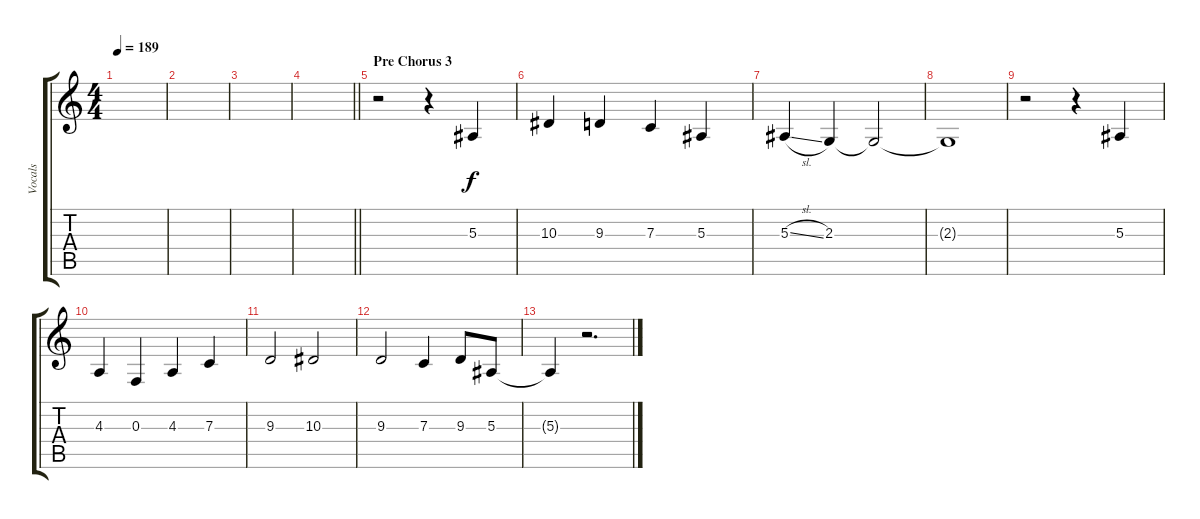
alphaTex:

\track ("Vocals" "Vocals") {instrument bassoon}
\staff {score tabs}
\tuning (D4 A3 F3 C3 G2 D2) {hide}
\ts (4 4)
\tempo 189
\clef g2
\ks c
|
|
|
\barLineRight lightlight
|
\section ("" "Pre Chorus 3")
r.2 r.4 5.3.4 |
10.3.4 9.3.4 7.3.4 5.3.4 |
5.3{sl}.4 2.3.4 2.3{t}.2 |
2.3{t}.1 |
r.2 r.4 5.3.4 |
4.3.4 0.3.4 4.3.4 7.3.4 |
9.3.2 10.3.2 |
9.3.2 7.3.4 9.3.8 5.3.8 |
5.3{t}.4 r.2{d}
